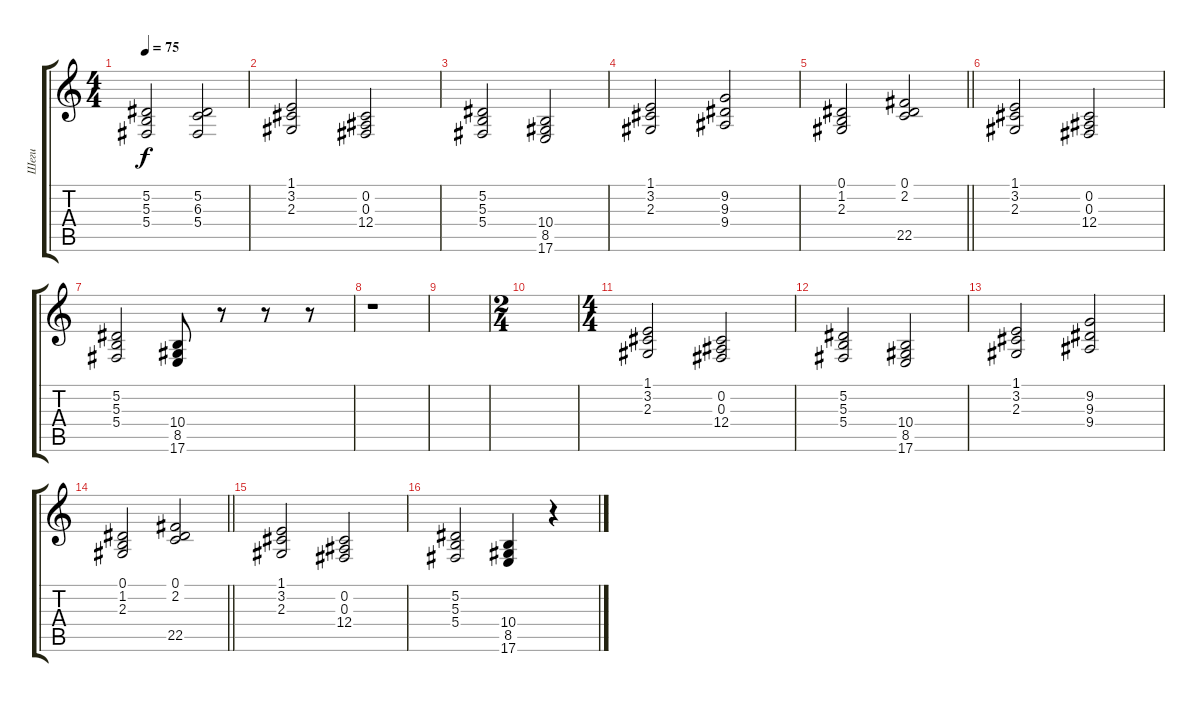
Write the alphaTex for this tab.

\track ("Шеги" "Шеги") {instrument stringensemble1}
\staff {score tabs}
\tuning (Eb4 Bb3 Gb3 Db3 Ab2 Eb2) {hide}
\ts (4 4)
\tempo 75
\clef g2
\ks c
(5.2 5.3 5.4).2{dy f} (5.2 6.3 5.4).2 |
(1.1 3.2 2.3).2 (0.2 0.3 12.4).2 |
(5.2 5.3 5.4).2 (10.4 8.5 17.6).2 |
(1.1 3.2 2.3).2 (9.2 9.3 9.4).2 |
\barLineRight lightlight
(0.1 1.2 2.3).2 (0.1 2.2 22.5).2 |
(1.1 3.2 2.3).2 (0.2 0.3 12.4).2 |
(5.2 5.3 5.4).2 (10.4 8.5 17.6).8 r.8 r.8 r.8 |
r.1 |
|
\ts (2 4)
|
\ts (4 4)
(1.1 3.2 2.3).2 (0.2 0.3 12.4).2 |
(5.2 5.3 5.4).2 (10.4 8.5 17.6).2 |
(1.1 3.2 2.3).2 (9.2 9.3 9.4).2 |
\barLineRight lightlight
(0.1 1.2 2.3).2 (0.1 2.2 22.5).2 |
(1.1 3.2 2.3).2 (0.2 0.3 12.4).2 |
(5.2 5.3 5.4).2 (10.4 8.5 17.6).4 r.4
